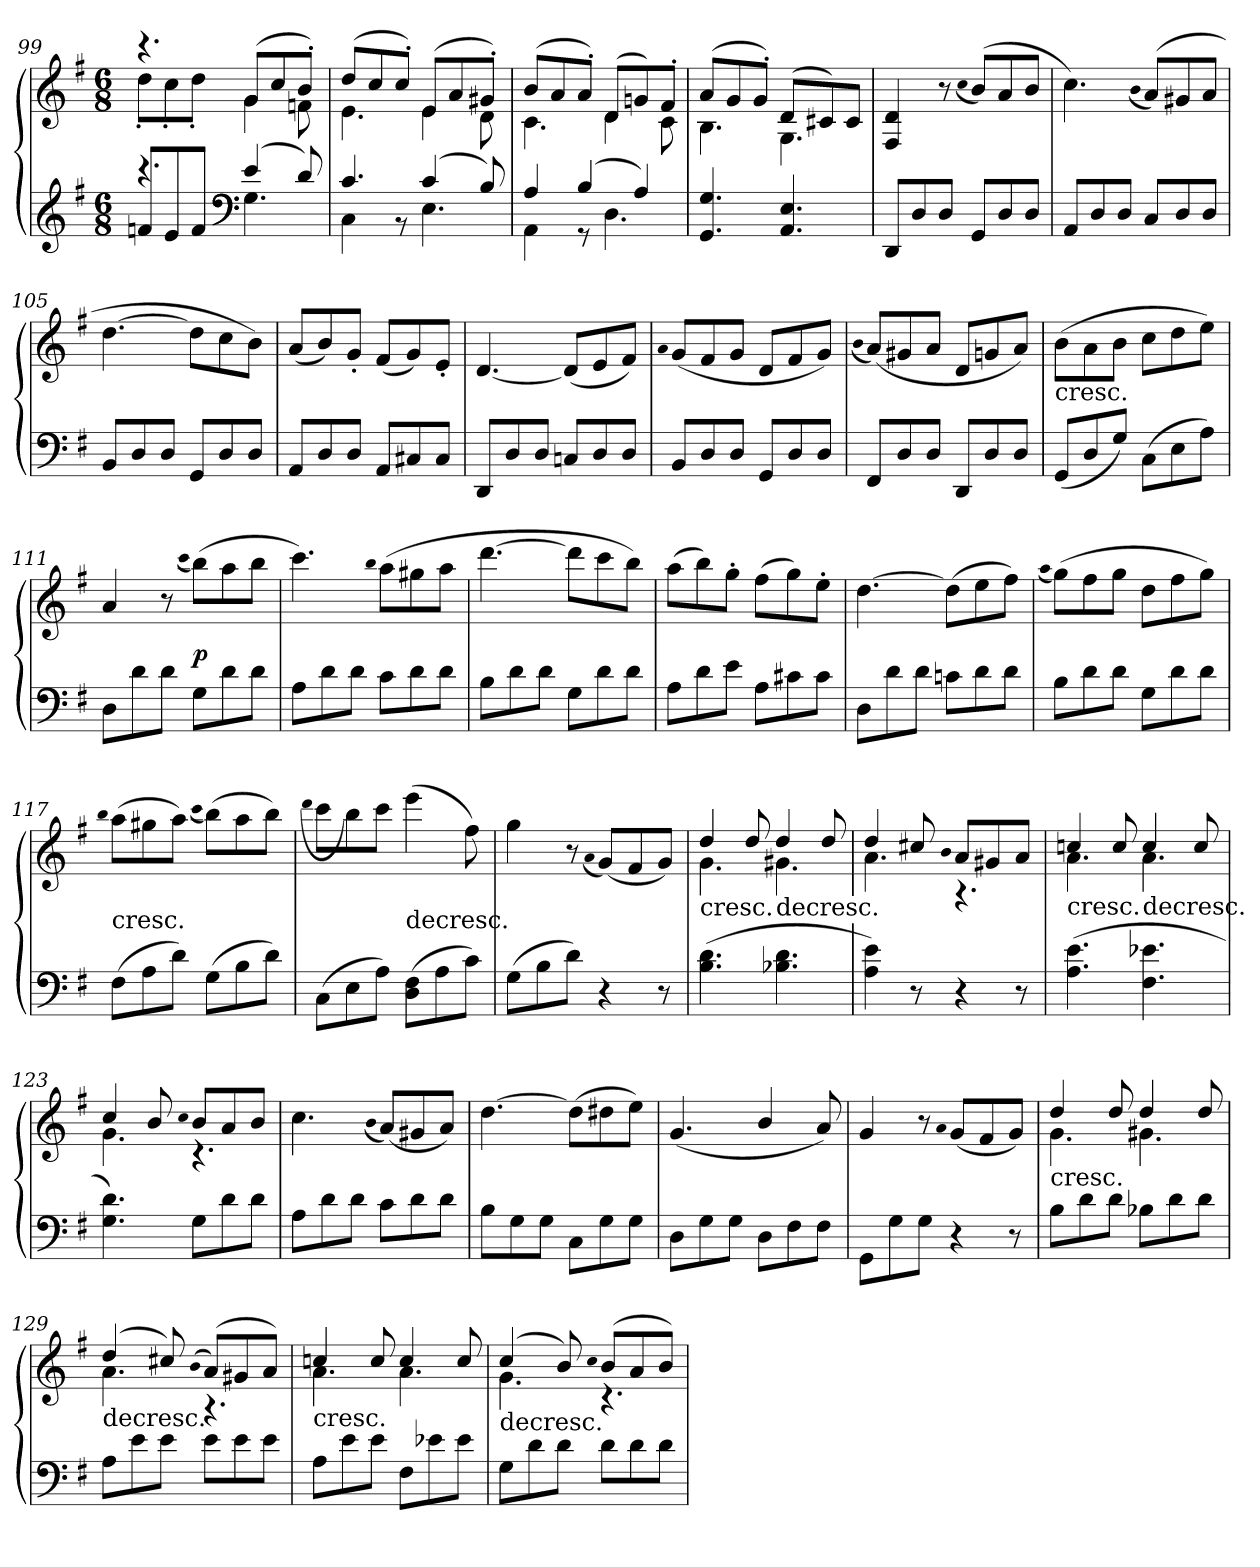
**kern	**kern	**dynam
*part1	*part1	*part1
*staff2	*staff1	*staff1/2
*clefG2	*clefG2	*
*k[f#]	*k[f#]	*
*G:	*G:	*
*M6/8	*M6/8	*
=99	=99	=99
*^	*^	*
4.r	8fn/L	4.r	8dd'\L	.
.	8e/	.	8cc'\	.
.	8f/J	.	8dd'\J	.
*clefF4	*	*	*	*
(4e/	4.G\	(8g/L	4g\	.
.	.	8cc/	.	.
8d/)	.	8b'/J)	8fn\	.
=100	=100	=100	=100	=100
4.c/	4C\	(8dd/L	4.e\	.
.	.	8cc/	.	.
.	8r	8cc'/J)	.	.
(4c/	4.E\	(8e/L	4e\	.
.	.	8a/	.	.
8B/)	.	8g#X'/J)	8d\	.
=101	=101	=101	=101	=101
4A/	4AA\	(8b/L	4.c\	.
.	.	8a/	.	.
(4B/	8r	8a'/J)	.	.
.	4.D\	(8d/L	4d\	.
4A/)	.	8gn/)	.	.
.	.	8f#'/J	8c\	.
*v	*v	*	*	*
=102	=102	=102	=102
4.GG/ 4.G/	(8a/L	4.B\	.
.	8g/	.	.
.	8g'/J)	.	.
4.AA/ 4.E/	(8d/L	4.G\	.
.	8c#X/)	.	.
.	8c#/J	.	.
*	*v	*v	*
=103	=103	=103
8DD/L	4F#/ 4d/	.
8D/	.	.
8D/J	8r	.
.	(qcc	.
8GG/L	(8b/L)	.
8D/	8a/	.
8D/J	8b/J	.
=104	=104	=104
8AA/L	4.cc\)	.
8D/	.	.
8D/J	.	.
.	(qb	.
8C/L	(8a/L)	.
8D/	8g#X/	.
8D/J	8a/J	.
=105	=105	=105
8BB/L	[4.dd\	.
8D/	.	.
8D/J	.	.
8GG/L	8dd\L]	.
8D/	8cc\	.
8D/J	8b\J)	.
=106	=106	=106
8AA/L	(8a/L	.
8D/	8b/)	.
8D/J	8g'/J	.
8AA/L	(8f#/L	.
8C#X/	8g/)	.
8C#/J	8e'/J	.
=107	=107	=107
8DD/L	[4.d/	.
8D/	.	.
8D/J	.	.
8Cn/L	(8d/L]	.
8D/	8e/	.
8D/J	8f#/J)	.
=108	=108	=108
.	qa	.
8BB/L	(8g/L	.
8D/	8f#/	.
8D/J	8g/J	.
8GG/L	8d/L	.
8D/	8f#/	.
8D/J	8g/J)	.
=109	=109	=109
.	(qb	.
8FF#/L	(8a/L)	.
8D/	8g#X/	.
8D/J	8a/J	.
8DD/L	8d/L	.
8D/	8gn/	.
8D/J	8a/J)	.
=110	=110	=110
!	!LO:TX:c:t=cresc.	!
(8GG/L	(8b\L	.
8D/	8a\	.
8G/J)	8b\J	.
(8C\L	8cc\L	.
8E\	8dd\	.
8A\J)	8ee\J)	.
=111	=111	=111
8D\L	4a/	.
8d\	.	.
8d\J	8r	.
.	(qccc	.
8G\L	(8bb\L)	p
8d\	8aa\	.
8d\J	8bb\J	.
=112	=112	=112
8A\L	4.ccc\)	.
8d\	.	.
8d\J	.	.
.	qbb	.
8c\L	(8aa\L	.
8d\	8gg#X\	.
8d\J	8aa\J	.
=113	=113	=113
8B\L	[4.ddd\	.
8d\	.	.
8d\J	.	.
8G\L	8ddd\L]	.
8d\	8ccc\	.
8d\J	8bb\J)	.
=114	=114	=114
8A\L	(8aa\L	.
8d\	8bb\)	.
8e\J	8gg'\J	.
8A\L	(8ff#\L	.
8c#X\	8gg\)	.
8c#\J	8ee'\J	.
=115	=115	=115
8D\L	[4.dd\	.
8d\	.	.
8d\J	.	.
8cn\L	(8dd\L]	.
8d\	8ee\	.
8d\J	8ff#\J)	.
=116	=116	=116
.	(qaa	.
8B\L	(8gg\L)	.
8d\	8ff#\	.
8d\J	8gg\J	.
8G\L	8dd\L	.
8d\	8ff#\	.
8d\J	8gg\J)	.
=117	=117	=117
.	qbb	.
!	!LO:TX:c:t=cresc.	!
(8F#\L	(8aa\L	.
8A\	8gg#X\	.
8d\J)	8aa\J)	.
.	(qccc	.
(8G\L	(8bb\L)	.
8B\	8aa\	.
8d\J)	8bb\J)	.
=118	=118	=118
.	(qddd	.
(8C\L	8ccc\L	.
8E\	8bb\)	.
8A\J)	8ccc\J	.
!	!LO:TX:c:t=decresc.	!
(8D\ 8F#\L	(4eee\	.
8A\	.	.
8c\J)	8ff#\)	.
=119	=119	=119
(8G\L	4gg\	.
8B\	.	.
8d\J)	8r	.
.	(qa	.
4r	(8g/L)	.
.	8f#/	.
8r	8g/J)	.
=120	=120	=120
*	*^	*
!	!LO:TX:c:t=cresc.	!	!
(4.B\ 4.d\	4dd/	4.g\	.
.	8dd/	.	.
!	!LO:TX:c:t=decresc.	!	!
4.B-X\ 4.d\	4dd/	4.g#X\	.
.	8dd/	.	.
=121	=121	=121	=121
4A\ 4e\)	4dd/	4.a\	.
8r	8cc#X/	.	.
.	qb	.	.
4r	8a/L	4.r	.
.	8g#X/	.	.
8r	8a/J	.	.
=122	=122	=122	=122
!	!LO:TX:c:t=cresc.	!	!
(4.A\ 4.e\	4ccn/	4.a\	.
.	8cc/	.	.
!	!LO:TX:c:t=decresc.	!	!
4.F#\ 4.e-X\	4cc/	4.a\	.
.	8cc/	.	.
=123	=123	=123	=123
4.G\ 4.d\)	4cc/	4.g\	.
.	8b/	.	.
.	qcc	.	.
8G\L	8b/L	4.r	.
8d\	8a/	.	.
8d\J	8b/J	.	.
*	*v	*v	*
=124	=124	=124
8A\L	4.cc\	.
8d\	.	.
8d\J	.	.
.	(qb	.
8c\L	(8a/L)	.
8d\	8g#X/	.
8d\J	8a/J)	.
=125	=125	=125
8B\L	[4.dd\	.
8G\	.	.
8G\J	.	.
8C\L	(8dd\L]	.
8G\	8dd#X\	.
8G\J	8ee\J)	.
=126	=126	=126
8D\L	(4.g/	.
8G\	.	.
8G\J	.	.
8D\L	4b/	.
8F#\	.	.
8F#\J	8a/)	.
=127	=127	=127
8GG\L	4g/	.
8G\	.	.
8G\J	8r	.
.	qa	.
4r	(8g/L	.
.	8f#/	.
8r	8g/J)	.
=128	=128	=128
*	*^	*
!	!LO:TX:c:t=cresc.	!	!
8B\L	4dd/	4.g\	.
8d\	.	.	.
8d\J	8dd/	.	.
8B-X\L	4dd/	4.g#X\	.
8d\	.	.	.
8d\J	8dd/	.	.
=129	=129	=129	=129
!	!LO:TX:c:t=decresc.	!	!
8A\L	(4dd/	4.a\	.
8e\	.	.	.
8e\J	8cc#X/)	.	.
.	(qb	.	.
8e\L	(8a/L)	4.r	.
8e\	8g#X/	.	.
8e\J	8a/J)	.	.
=130	=130	=130	=130
!	!LO:TX:c:t=cresc.	!	!
8A\L	4ccn/	4.a\	.
8e\	.	.	.
8e\J	8cc/	.	.
8F#\L	4cc/	4.a\	.
8e-X\	.	.	.
8e-\J	8cc/	.	.
=131	=131	=131	=131
!	!LO:TX:c:t=decresc.	!	!
8G\L	(4cc/	4.g\	.
8d\	.	.	.
8d\J	8b/)	.	.
.	qcc	.	.
8d\L	(8b/L	4.r	.
8d\	8a/	.	.
8d\J	8b/J)	.	.
*	*v	*v	*
=	=	=
*-	*-	*-
